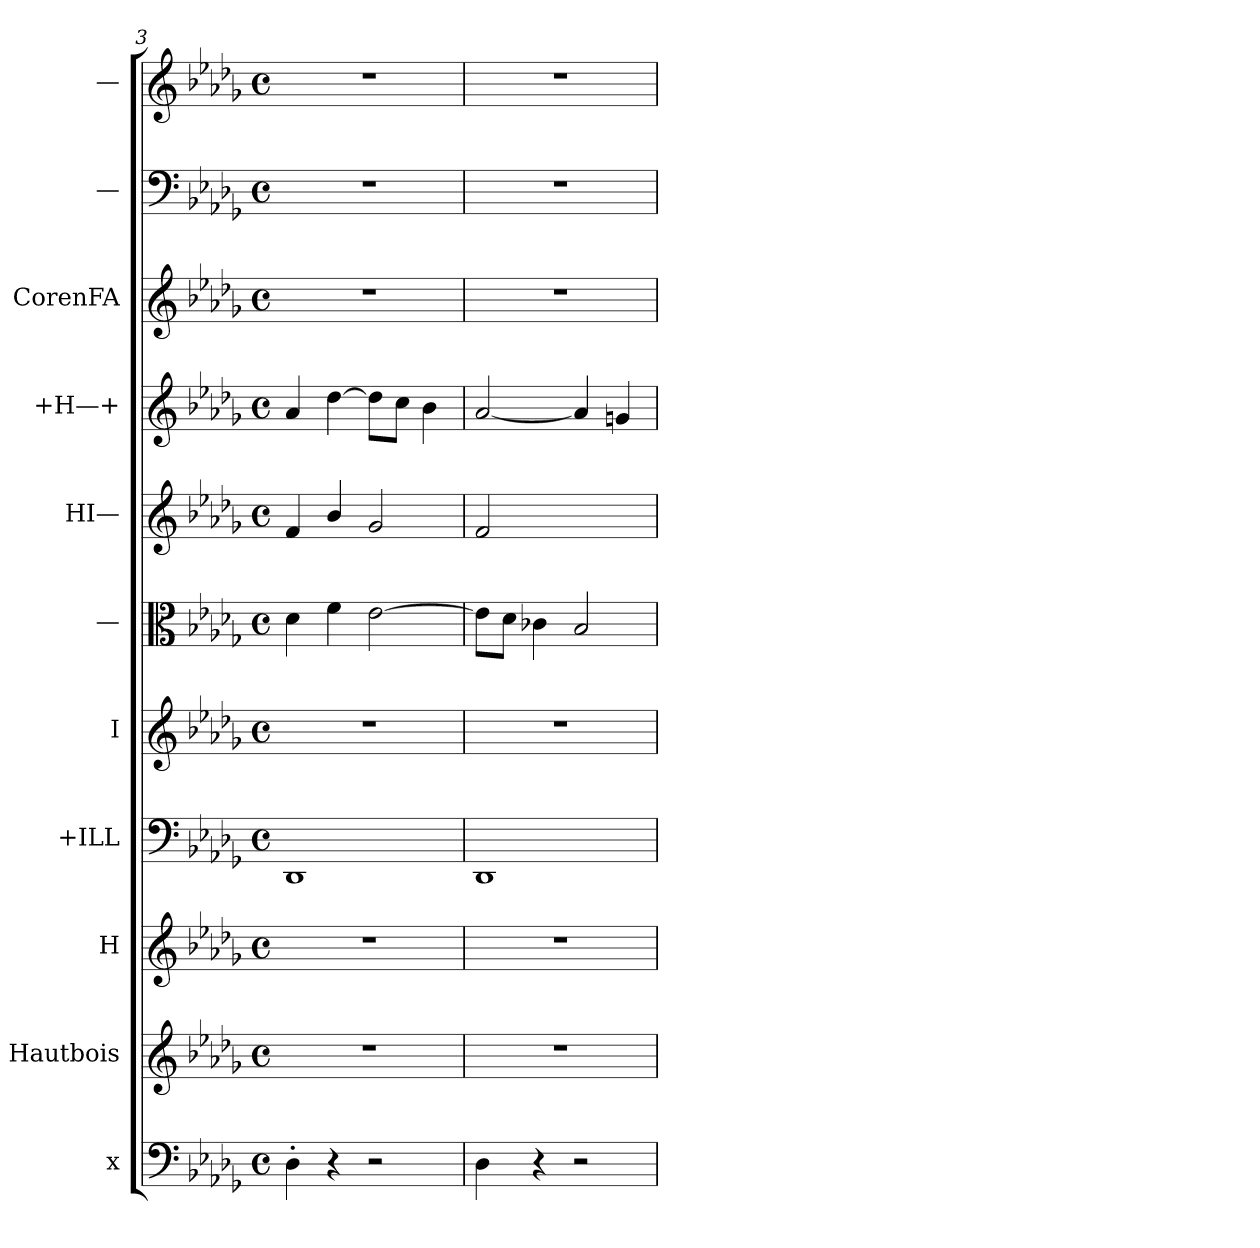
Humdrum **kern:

**kern	**kern	**kern	**kern	**kern	**kern	**kern	**kern	**kern	**kern	**kern
*part11	*part10	*part9	*part8	*part7	*part6	*part5	*part4	*part3	*part2	*part1
*staff11	*staff10	*staff9	*staff8	*staff7	*staff6	*staff5	*staff4	*staff3	*staff2	*staff1
*I"x	*I"Hautbois	*I"H	*I"+ILL	*I"I	*I"—	*I"HI—	*I"+H—+	*I"CorenFA	*I"—	*I"—
*clefF4	*clefG2	*clefG2	*clefF4	*clefG2	*clefC3	*clefG2	*clefG2	*clefG2	*clefF4	*clefG2
*k[b-e-a-d-g-]	*k[b-e-a-d-g-]	*k[b-e-a-d-g-]	*k[b-e-a-d-g-]	*k[b-e-a-d-g-]	*k[b-e-a-d-g-]	*k[b-e-a-d-g-]	*k[b-e-a-d-g-]	*k[b-e-a-d-g-]	*k[b-e-a-d-g-]	*k[b-e-a-d-g-]
*M4/4	*M4/4	*M4/4	*M4/4	*M4/4	*M4/4	*M4/4	*M4/4	*M4/4	*M4/4	*M4/4
*met(c)	*met(c)	*met(c)	*met(c)	*met(c)	*met(c)	*met(c)	*met(c)	*met(c)	*met(c)	*met(c)
=3	=3	=3	=3	=3	=3	=3	=3	=3	=3	=3
4D-'>i\	1r	1r	1DD-i/	1r	4d-i\	4fi/	4a-i/	1r	1r	1r
4r	.	.	.	.	4fi\	4b-i/	[4dd-i\	.	.	.
2r	.	.	.	.	[2e-i\	2g-i/	8dd-i\L]	.	.	.
.	.	.	.	.	.	.	8cci\J	.	.	.
.	.	.	.	.	.	.	4b-i\	.	.	.
=4	=4	=4	=4	=4	=4	=4	=4	=4	=4	=4
4D-i\	1r	1r	1DD-i/	1r	8e-i\L]	2fi/	[2a-i/	1r	1r	1r
.	.	.	.	.	8d-i\J	.	.	.	.	.
4r	.	.	.	.	4c-Xi\	.	.	.	.	.
2r	.	.	.	.	2B-i/	2ryy	4a-i/]	.	.	.
.	.	.	.	.	.	.	4gni/	.	.	.
=	=	=	=	=	=	=	=	=	=	=
*-	*-	*-	*-	*-	*-	*-	*-	*-	*-	*-
